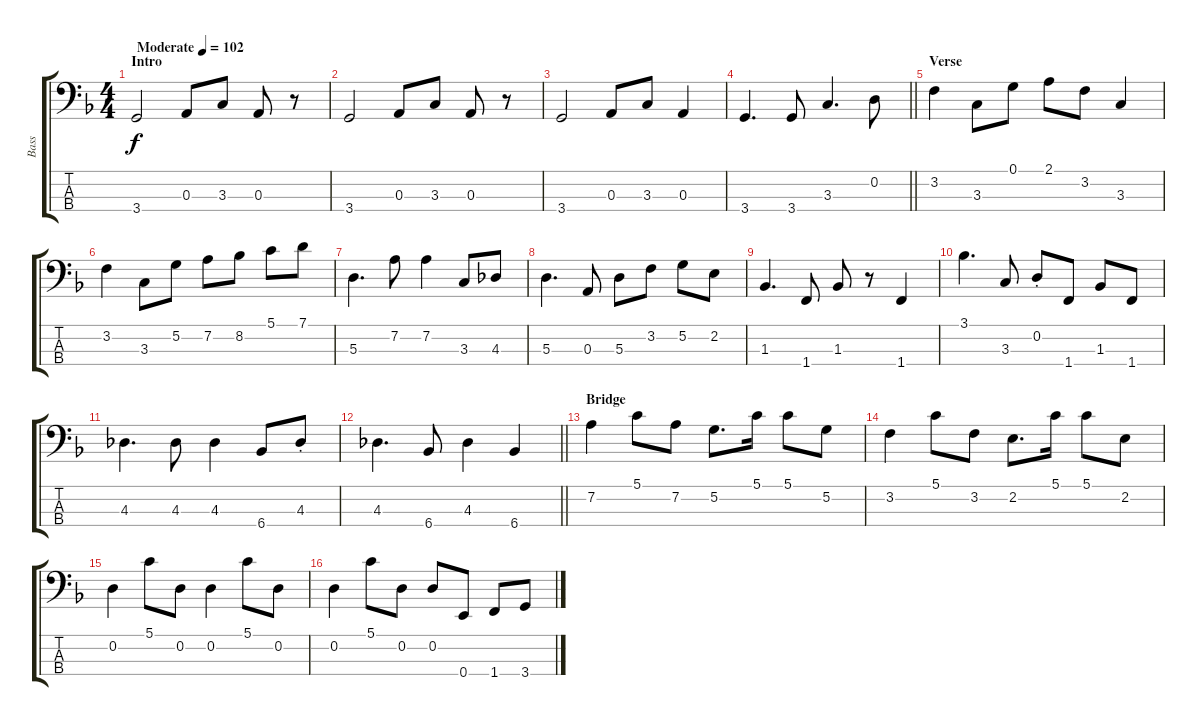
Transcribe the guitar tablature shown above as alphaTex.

\track ("Bass" "Bass") {instrument electricbassfinger}
\staff {score tabs}
\tuning (G2 D2 A1 E1) {hide}
\ts (4 4)
\section ("" "Intro")
\tempo (102 "Moderate")
\clef f4
\ks f
3.4.2{dy f instrument electricbassfinger} 0.3.8 3.3.8 0.3.8 r.8 |
3.4.2 0.3.8 3.3.8 0.3.8 r.8 |
3.4.2 0.3.8 3.3.8 0.3.4 |
\barLineRight lightlight
3.4.4{d} 3.4.8 3.3.4{d} 0.2.8 |
\section ("" "Verse")
3.2.4 3.3.8 0.1.8 2.1.8 3.2.8 3.3.4 |
3.2.4 3.3.8 5.2.8 7.2.8 8.2.8 5.1.8 7.1.8 |
5.3.4{d} 7.2.8 7.2.4 3.3.8 4.3.8 |
5.3.4{d} 0.3.8 5.3.8 3.2.8 5.2.8 2.2.8 |
1.3.4{d} 1.4.8 1.3.8 r.8 1.4.4 |
3.1.4{d} 3.3.8 0.2{st}.8 1.4.8 1.3.8 1.4.8 |
4.3.4{d} 4.3.8 4.3.4 6.4.8 4.3{st}.8 |
\barLineRight lightlight
4.3.4{d} 6.4.8 4.3.4 6.4.4 |
\section ("" "Bridge")
7.2.4 5.1.8 7.2.8 5.2.8{d} 5.1.16 5.1.8 5.2.8 |
3.2.4 5.1.8 3.2.8 2.2.8{d} 5.1.16 5.1.8 2.2.8 |
0.2.4 5.1.8 0.2.8 0.2.4 5.1.8 0.2.8 |
0.2.4 5.1.8 0.2.8 0.2.8 0.4.8 1.4.8 3.4.8
